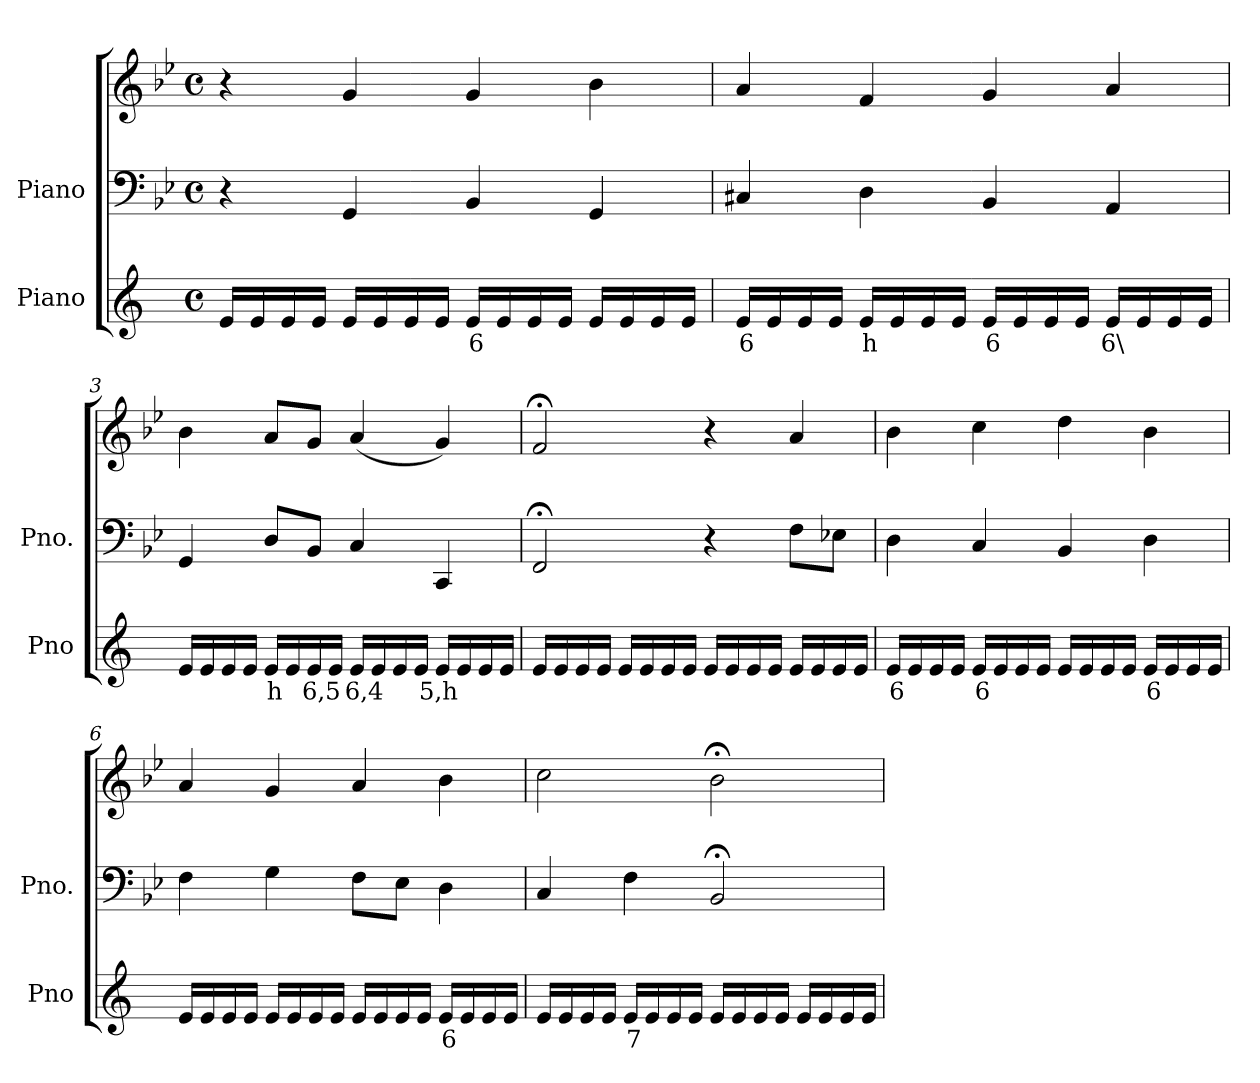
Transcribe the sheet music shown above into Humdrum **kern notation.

**kern	**text	**kern	**kern
*part2	*part2	*part1	*part1
*staff3	*staff3	*staff2	*staff1
*I"Piano	*	*I"Piano	*
*I'Pno	*	*I'Pno.	*
*clefG2	*	*clefF4	*clefG2
*k[]	*	*k[b-e-]	*k[b-e-]
*M4/4	*	*M4/4	*M4/4
*met(c)	*	*met(c)	*met(c)
=1	=1	=1	=1
16e/LL	.	4r	4r
16e/	.	.	.
16e/	.	.	.
16e/JJ	.	.	.
16e/LL	.	4GG/	4g/
16e/	.	.	.
16e/	.	.	.
16e/JJ	.	.	.
!	!LO:LY:b	!	!
16e/LL	6	4BB-/	4g/
16e/	.	.	.
16e/	.	.	.
16e/JJ	.	.	.
16e/LL	.	4GG/	4b-\
16e/	.	.	.
16e/	.	.	.
16e/JJ	.	.	.
=2	=2	=2	=2
!	!LO:LY:b	!	!
16e/LL	6	4C#X/	4a/
16e/	.	.	.
16e/	.	.	.
16e/JJ	.	.	.
!	!LO:LY:b	!	!
16e/LL	h	4D\	4f/
16e/	.	.	.
16e/	.	.	.
16e/JJ	.	.	.
!	!LO:LY:b	!	!
16e/LL	6	4BB-/	4g/
16e/	.	.	.
16e/	.	.	.
16e/JJ	.	.	.
!	!LO:LY:b	!	!
16e/LL	6\	4AA/	4a/
16e/	.	.	.
16e/	.	.	.
16e/JJ	.	.	.
=3	=3	=3	=3
16e/LL	.	4GG/	4b-\
16e/	.	.	.
16e/	.	.	.
16e/JJ	.	.	.
!	!LO:LY:b	!	!
16e/LL	h	8D/L	8a/L
16e/	.	.	.
!	!LO:LY:b	!	!
16e/	6,5	8BB-/J	8g/J
16e/JJ	.	.	.
!	!LO:LY:b	!	!
16e/LL	6,4	4C/	(<4a/
16e/	.	.	.
16e/	.	.	.
16e/JJ	.	.	.
!	!LO:LY:b	!	!
16e/LL	5,h	4CC/	4g/)
16e/	.	.	.
16e/	.	.	.
16e/JJ	.	.	.
=4	=4	=4	=4
16e/LL	.	2FF;</	2f;</
16e/	.	.	.
16e/	.	.	.
16e/JJ	.	.	.
16e/LL	.	.	.
16e/	.	.	.
16e/	.	.	.
16e/JJ	.	.	.
16e/LL	.	4r	4r
16e/	.	.	.
16e/	.	.	.
16e/JJ	.	.	.
16e/LL	.	8F\L	4a/
16e/	.	.	.
!	!LO:LY:b	!	!
16e/	_	8E-X\J	.
16e/JJ	.	.	.
=5	=5	=5	=5
!	!LO:LY:b	!	!
16e/LL	6	4D\	4b-\
16e/	.	.	.
16e/	.	.	.
16e/JJ	.	.	.
!	!LO:LY:b	!	!
16e/LL	6	4C/	4cc\
16e/	.	.	.
16e/	.	.	.
16e/JJ	.	.	.
16e/LL	.	4BB-/	4dd\
16e/	.	.	.
16e/	.	.	.
16e/JJ	.	.	.
!	!LO:LY:b	!	!
16e/LL	6	4D\	4b-\
16e/	.	.	.
16e/	.	.	.
16e/JJ	.	.	.
=6	=6	=6	=6
16e/LL	.	4F\	4a/
16e/	.	.	.
16e/	.	.	.
16e/JJ	.	.	.
16e/LL	.	4G\	4g/
16e/	.	.	.
16e/	.	.	.
16e/JJ	.	.	.
16e/LL	.	8F\L	4a/
16e/	.	.	.
!	!LO:LY:b	!	!
16e/	_	8E-\J	.
16e/JJ	.	.	.
!	!LO:LY:b	!	!
16e/LL	6	4D\	4b-\
16e/	.	.	.
16e/	.	.	.
16e/JJ	.	.	.
=7	=7	=7	=7
16e/LL	.	4C/	2cc\
16e/	.	.	.
16e/	.	.	.
16e/JJ	.	.	.
!	!LO:LY:b	!	!
16e/LL	7	4F\	.
16e/	.	.	.
16e/	.	.	.
16e/JJ	.	.	.
16e/LL	.	2BB-;</	2b-;<\
16e/	.	.	.
16e/	.	.	.
16e/JJ	.	.	.
16e/LL	.	.	.
16e/	.	.	.
16e/	.	.	.
16e/JJ	.	.	.
=	=	=	=
*-	*-	*-	*-
